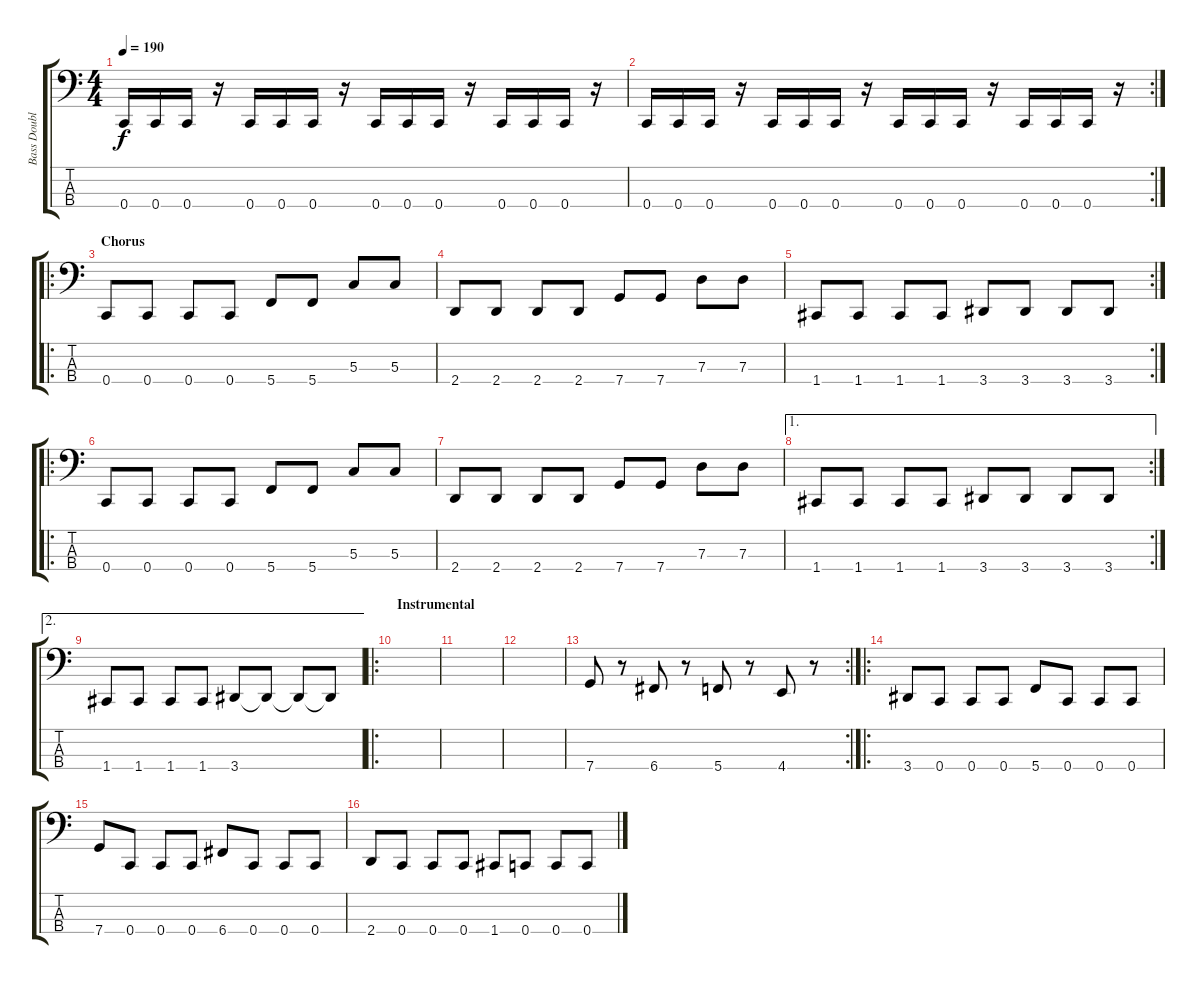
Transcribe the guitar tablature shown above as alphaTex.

\track ("Bass Double" "Bass Doubl") {instrument slapbass1}
\staff {score tabs}
\tuning (F2 C2 G1 C1) {hide}
\ts (4 4)
\tempo 190
\clef f4
\ks c
0.4.16{dy f} 0.4.16 0.4.16 r.16 0.4.16 0.4.16 0.4.16 r.16 0.4.16 0.4.16 0.4.16 r.16 0.4.16 0.4.16 0.4.16 r.16 |
\rc 2
0.4.16 0.4.16 0.4.16 r.16 0.4.16 0.4.16 0.4.16 r.16 0.4.16 0.4.16 0.4.16 r.16 0.4.16 0.4.16 0.4.16 r.16 |
\ro
\section ("" "Chorus")
0.4.8 0.4.8 0.4.8 0.4.8 5.4.8 5.4.8 5.3.8 5.3.8 |
2.4.8 2.4.8 2.4.8 2.4.8 7.4.8 7.4.8 7.3.8 7.3.8 |
\rc 2
1.4.8 1.4.8 1.4.8 1.4.8 3.4.8 3.4.8 3.4.8 3.4.8 |
\ro
0.4.8 0.4.8 0.4.8 0.4.8 5.4.8 5.4.8 5.3.8 5.3.8 |
2.4.8 2.4.8 2.4.8 2.4.8 7.4.8 7.4.8 7.3.8 7.3.8 |
\ae 1
\rc 2
1.4.8 1.4.8 1.4.8 1.4.8 3.4.8 3.4.8 3.4.8 3.4.8 |
\ae 2
1.4.8 1.4.8 1.4.8 1.4.8 3.4.8 3.4{t}.8 3.4{t}.8 3.4{t}.8 |
\ro
\section ("" "Instrumental")
|
|
|
\rc 2
7.4.8 r.8 6.4.8 r.8 5.4.8 r.8 4.4.8 r.8 |
\ro
3.4.8 0.4.8 0.4.8 0.4.8 5.4.8 0.4.8 0.4.8 0.4.8 |
7.4.8 0.4.8 0.4.8 0.4.8 6.4.8 0.4.8 0.4.8 0.4.8 |
2.4.8 0.4.8 0.4.8 0.4.8 1.4.8 0.4.8 0.4.8 0.4.8
